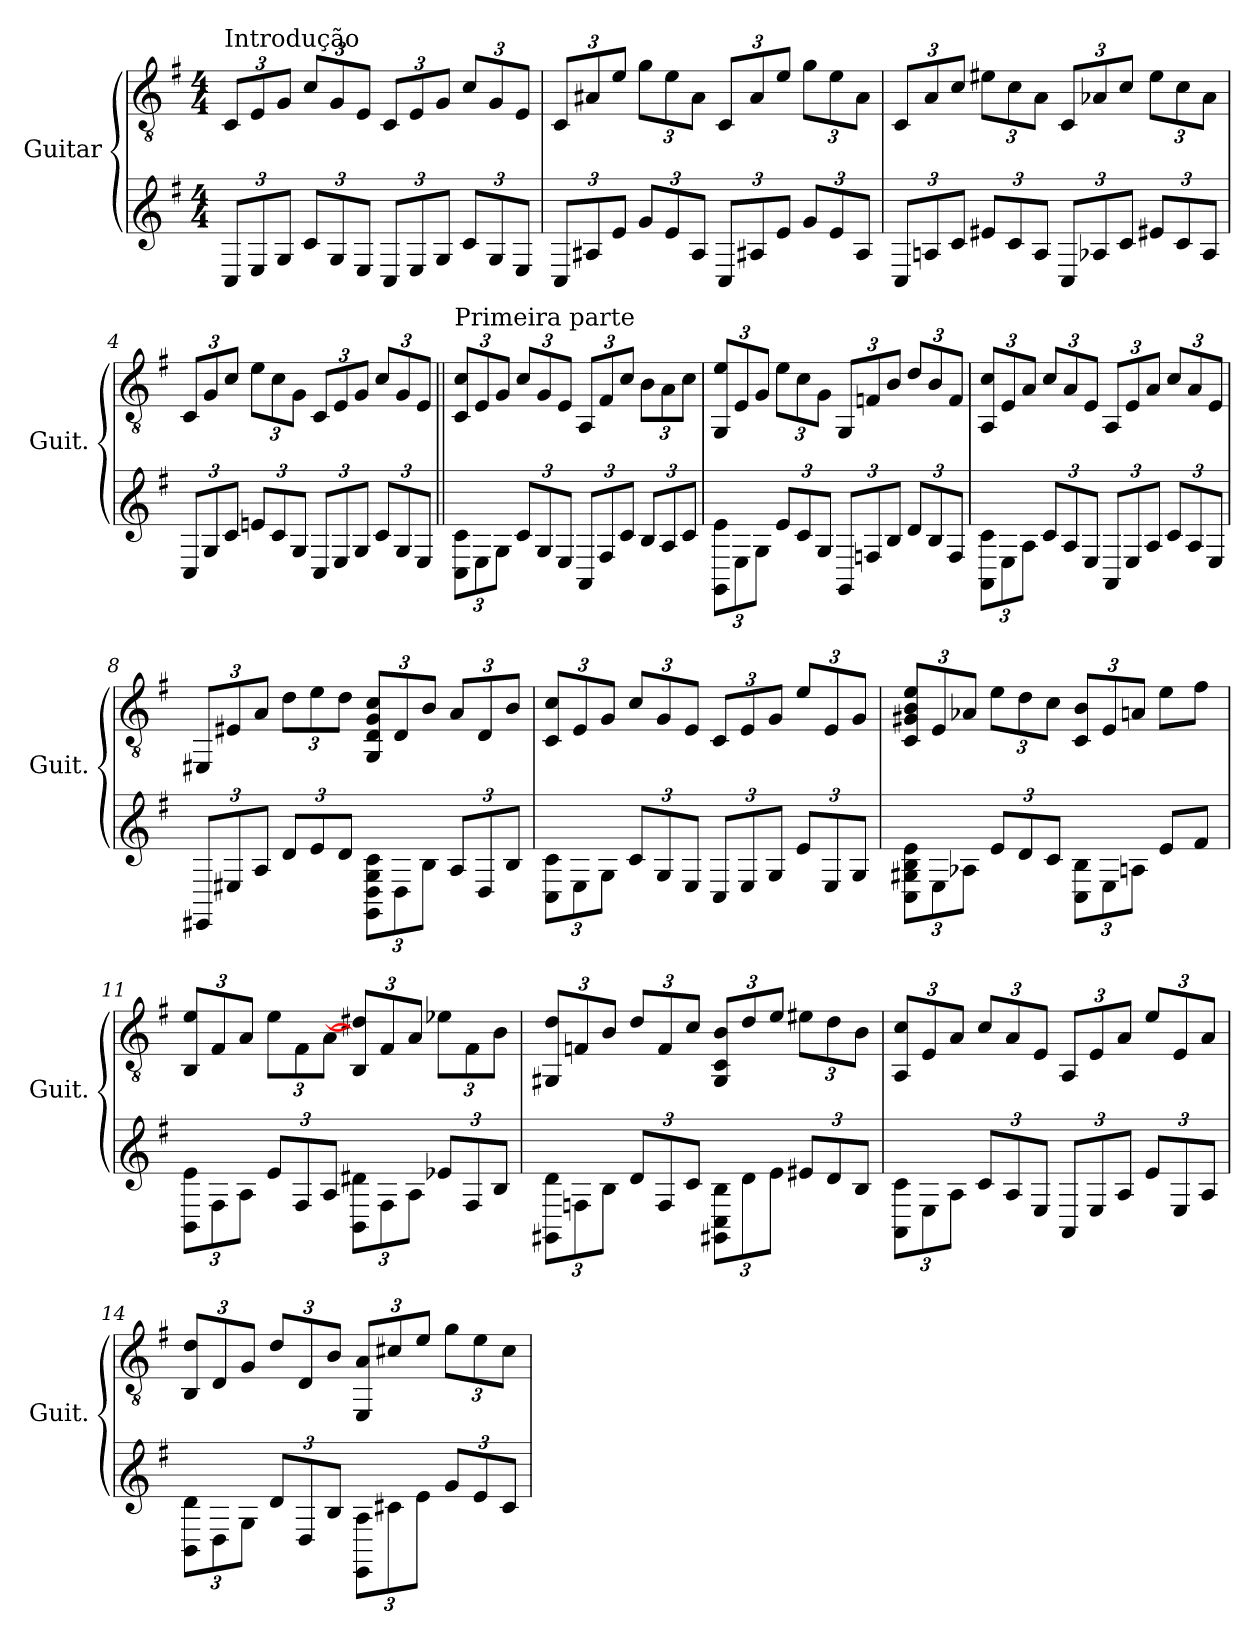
**kern	**kern
*part1	*part1
*staff2	*staff1
*I"Guitar	*
*I'Guit.	*
*stria6	*
*	*clefGv2
*k[f#]	*k[f#]
*M4/4	*M4/4
*MM60	*MM60
*Xbrackettup	*Xbrackettup
=1	=1
!	!LO:TX:a:t=Introdução
12CL	12C/L
12E	12E/
12GJ	12G/J
12cL	12c/L
12G	12G/
12EJ	12E/J
12CL	12C/L
12E	12E/
12GJ	12G/J
12cL	12c/L
12G	12G/
12EJ	12E/J
=2	=2
12CL	12C/L
12A#	12A#X/
12eJ	12e/J
12gL	12g\L
12e	12e\
12A#J	12A#\J
12CL	12C/L
12A#X	12A#/
12eJ	12e/J
12gL	12g\L
12e	12e\
12A#J	12A#\J
=3	=3
12CL	12C/L
12An	12A/
12cJ	12c/J
12e#XL	12e#X\L
12c	12c\
12AJ	12A\J
12CL	12C/L
12A-X	12A-X/
12cJ	12c/J
12e#XL	12e#\L
12c	12c\
12A-J	12A-\J
!!LO:LB:g=z
=4	=4
12CL	12C/L
12G	12G/
12cJ	12c/J
12enL	12e\L
12c	12c\
12GJ	12G\J
12CL	12C/L
12E	12E/
12GJ	12G/J
12cL	12c/L
12G	12G/
12EJ	12E/J
=5||	=5||
!	!LO:TX:a:t=Primeira parte
12C\ 12c\L	12C/ 12c/L
12E	12E/
12GJ	12G/J
12cL	12c/L
12G	12G/
12EJ	12E/J
12AAL	12AA/L
12F#	12F#/
12cJ	12c/J
12BL	12B\L
12A	12A\
12cJ	12c\J
=6	=6
12GG\ 12e\L	12GG/ 12e/L
12E	12E/
12GJ	12G/J
12eL	12e\L
12c	12c\
12GJ	12G\J
12GGL	12GG/L
12Fn	12Fn/
12BJ	12B/J
12dL	12d/L
12B	12B/
12FJ	12F/J
!!LO:LB:g=z
=7	=7
12AA\ 12c\L	12AA/ 12c/L
12E	12E/
12AJ	12A/J
12cL	12c/L
12A	12A/
12EJ	12E/J
12AAL	12AA/L
12E	12E/
12AJ	12A/J
12cL	12c/L
12A	12A/
12EJ	12E/J
=8	=8
12EE#XL	12EE#X/L
12E#X	12E#X/
12AJ	12A/J
12dL	12d\L
12e	12e\
12dJ	12d\J
12GG\ 12D\ 12G\ 12c\L	12GG/ 12D/ 12G/ 12c/L
12D	12D/
12BJ	12B/J
12AL	12A/L
12D	12D/
12BJ	12B/J
=9	=9
12C\ 12c\L	12C/ 12c/L
12E	12E/
12GJ	12G/J
12cL	12c/L
12G	12G/
12EJ	12E/J
12CL	12C/L
12E	12E/
12GJ	12G/J
12eL	12e/L
12E	12E/
12GJ	12G/J
!!LO:LB:g=z
=10	=10
12C\ 12G#X\ 12B\ 12e\L	12C/ 12G#X/ 12B/ 12e/L
12E	12E/
12A-J	12A-X/J
12eL	12e\L
12d	12d\
12cJ	12c\J
12C\ 12B\L	12C/ 12B/L
12E	12E/
12AJ	12An/J
8eL	8e\L
8f#J	8f#\J
=11	=11
12BB\ 12e\L	12BB/ 12e/L
12F#	12F#/
12AJ	12A/J
12eL	12e\L
12F#	12F#\
12AJ	[12A\J
12BB\ 12d#\L	12BB/ 12d#X/]L
12F#	12F#/
12AJ	12A/J
12e-XL	12e-X\L
12F#	12F#\
12BJ	12B\J
=12	=12
12GG#X\ 12d\L	12GG#X/ 12d/L
12Fn	12Fn/
12BJ	12B/J
12dL	12d/L
12F	12F/
12cJ	12c/J
12GG#X\ 12C\ 12B\L	12GG#/ 12C/ 12B/L
12d	12d/
12eJ	12e/J
12e#L	12e#X\L
12d	12d\
12BJ	12B\J
!!LO:LB:g=z
=13	=13
12AA\ 12c\L	12AA/ 12c/L
12E	12E/
12AJ	12A/J
12cL	12c/L
12A	12A/
12EJ	12E/J
12AAL	12AA/L
12E	12E/
12AJ	12A/J
12eL	12e/L
12E	12E/
12AJ	12A/J
=14	=14
12BB\ 12d\L	12BB/ 12d/L
12D	12D/
12GJ	12G/J
12dL	12d/L
12D	12D/
12BJ	12B/J
12EE\ 12A\L	12EE/ 12A/L
12c#	12c#X/
12eJ	12e/J
12gL	12g\L
12e	12e\
12c#J	12c#\J
=	=
*-	*-
